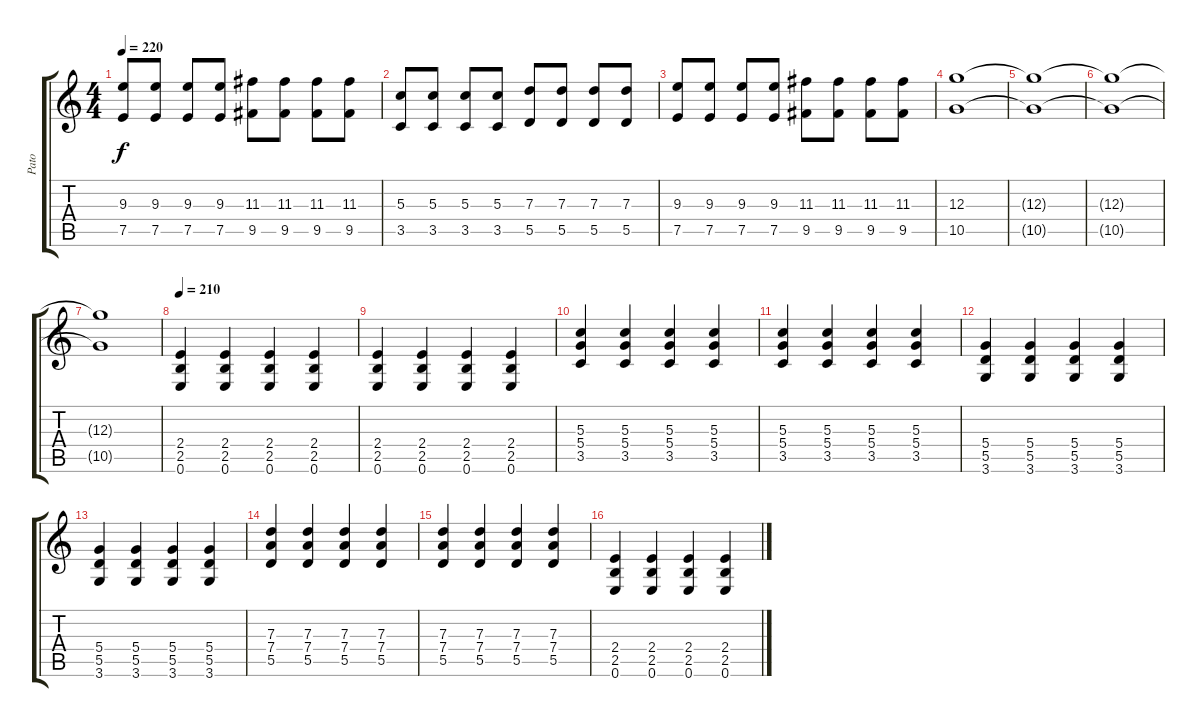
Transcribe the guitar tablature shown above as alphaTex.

\track ("Pato" "Pato") {instrument overdrivenguitar}
\staff {score tabs}
\tuning (E4 B3 G3 D3 A2 E2) {hide}
\ts (4 4)
\tempo 220
\clef g2
\ks c
(9.3 7.5).8{dy f} (9.3 7.5).8 (9.3 7.5).8 (9.3 7.5).8 (11.3 9.5).8 (11.3 9.5).8 (11.3 9.5).8 (11.3 9.5).8 |
(5.3 3.5).8 (5.3 3.5).8 (5.3 3.5).8 (5.3 3.5).8 (7.3 5.5).8 (7.3 5.5).8 (7.3 5.5).8 (7.3 5.5).8 |
(9.3 7.5).8 (9.3 7.5).8 (9.3 7.5).8 (9.3 7.5).8 (11.3 9.5).8 (11.3 9.5).8 (11.3 9.5).8 (11.3 9.5).8 |
(12.3 10.5).1 |
(12.3{t} 10.5{t}).1 |
(12.3{t} 10.5{t}).1 |
(12.3{t} 10.5{t}).1 |
\tempo 210
(2.4 2.5 0.6).4 (2.4 2.5 0.6).4 (2.4 2.5 0.6).4 (2.4 2.5 0.6).4 |
(2.4 2.5 0.6).4 (2.4 2.5 0.6).4 (2.4 2.5 0.6).4 (2.4 2.5 0.6).4 |
(5.3 5.4 3.5).4 (5.3 5.4 3.5).4 (5.3 5.4 3.5).4 (5.3 5.4 3.5).4 |
(5.3 5.4 3.5).4 (5.3 5.4 3.5).4 (5.3 5.4 3.5).4 (5.3 5.4 3.5).4 |
(5.4 5.5 3.6).4 (5.4 5.5 3.6).4 (5.4 5.5 3.6).4 (5.4 5.5 3.6).4 |
(5.4 5.5 3.6).4 (5.4 5.5 3.6).4 (5.4 5.5 3.6).4 (5.4 5.5 3.6).4 |
(7.3 7.4 5.5).4 (7.3 7.4 5.5).4 (7.3 7.4 5.5).4 (7.3 7.4 5.5).4 |
(7.3 7.4 5.5).4 (7.3 7.4 5.5).4 (7.3 7.4 5.5).4 (7.3 7.4 5.5).4 |
(2.4 2.5 0.6).4 (2.4 2.5 0.6).4 (2.4 2.5 0.6).4 (2.4 2.5 0.6).4
